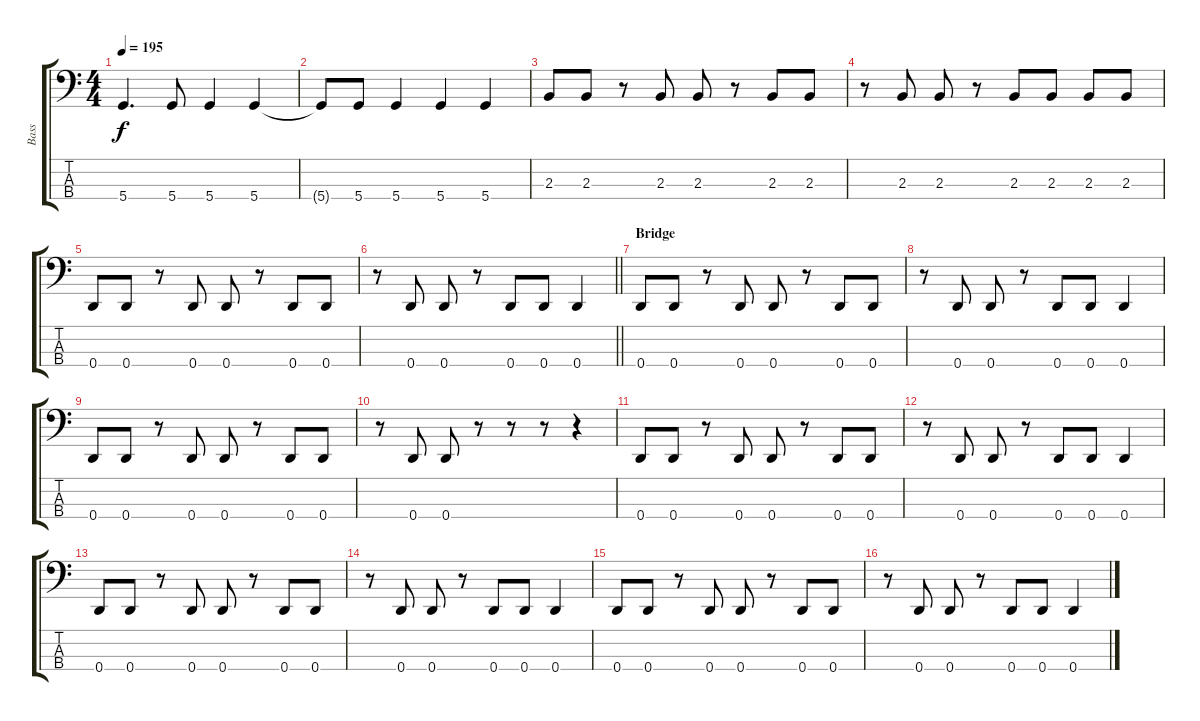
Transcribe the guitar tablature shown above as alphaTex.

\track ("Bass" "Bass") {instrument electricbassfinger}
\staff {score tabs}
\tuning (G2 D2 A1 D1) {hide}
\ts (4 4)
\tempo 195
\clef f4
\ks c
5.4.4{d dy f} 5.4.8 5.4.4 5.4.4 |
5.4{t}.8 5.4.8 5.4.4 5.4.4 5.4.4 |
2.3.8 2.3.8 r.8 2.3.8 2.3.8 r.8 2.3.8 2.3.8 |
r.8 2.3.8 2.3.8 r.8 2.3.8 2.3.8 2.3.8 2.3.8 |
0.4.8 0.4.8 r.8 0.4.8 0.4.8 r.8 0.4.8 0.4.8 |
\barLineRight lightlight
r.8 0.4.8 0.4.8 r.8 0.4.8 0.4.8 0.4.4 |
\section ("" "Bridge")
0.4.8 0.4.8 r.8 0.4.8 0.4.8 r.8 0.4.8 0.4.8 |
r.8 0.4.8 0.4.8 r.8 0.4.8 0.4.8 0.4.4 |
0.4.8 0.4.8 r.8 0.4.8 0.4.8 r.8 0.4.8 0.4.8 |
r.8 0.4.8 0.4.8 r.8 r.8 r.8 r.4 |
0.4.8 0.4.8 r.8 0.4.8 0.4.8 r.8 0.4.8 0.4.8 |
r.8 0.4.8 0.4.8 r.8 0.4.8 0.4.8 0.4.4 |
0.4.8 0.4.8 r.8 0.4.8 0.4.8 r.8 0.4.8 0.4.8 |
r.8 0.4.8 0.4.8 r.8 0.4.8 0.4.8 0.4.4 |
0.4.8 0.4.8 r.8 0.4.8 0.4.8 r.8 0.4.8 0.4.8 |
r.8 0.4.8 0.4.8 r.8 0.4.8 0.4.8 0.4.4
